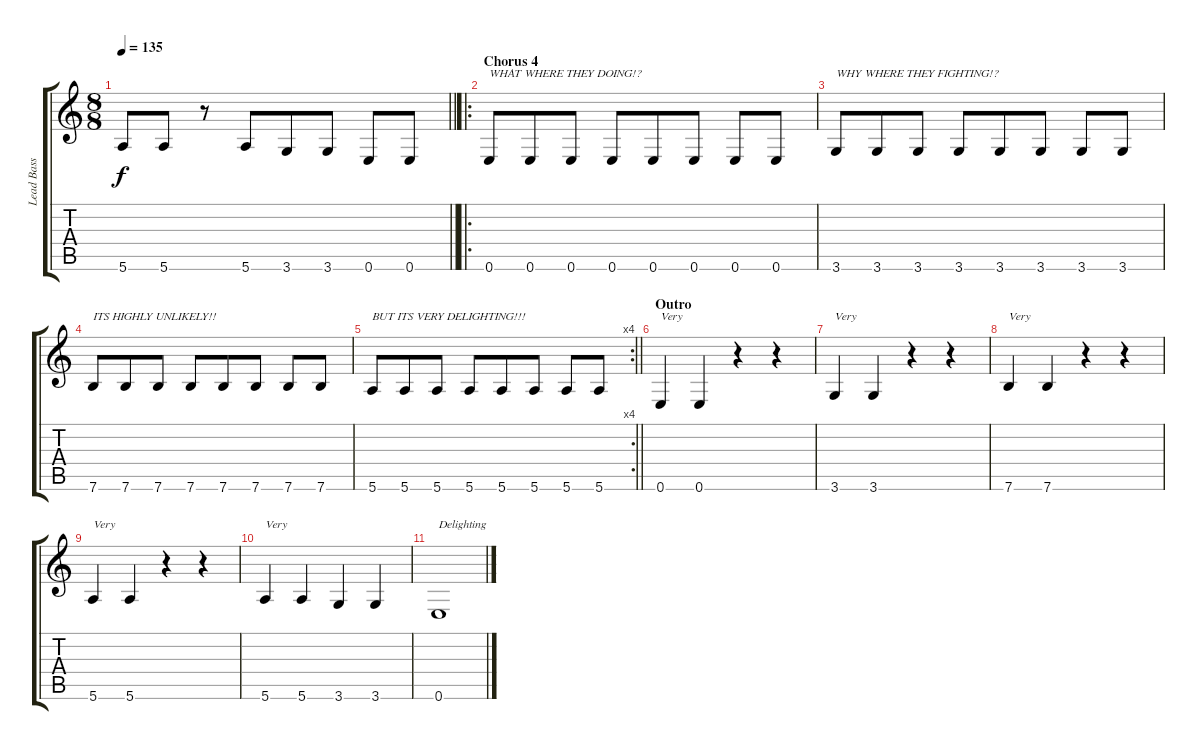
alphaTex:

\track ("Lead Bass" "Lead Bass") {instrument electricbasspick}
\staff {score tabs}
\tuning (E4 B3 G3 D3 A2 E2) {hide}
\ts (8 8)
\tempo 135
\clef g2
\barLineRight lightlight
\ks c
5.6.8{dy f} 5.6.8 r.8 5.6.8 3.6.8 3.6.8 0.6.8 0.6.8 |
\ro
\section ("" "Chorus 4")
0.6.8{txt "WHAT WHERE THEY DOING!?"} 0.6.8 0.6.8 0.6.8 0.6.8 0.6.8 0.6.8 0.6.8 |
3.6.8{txt "WHY WHERE THEY FIGHTING!?"} 3.6.8 3.6.8 3.6.8 3.6.8 3.6.8 3.6.8 3.6.8 |
7.6.8{txt "ITS HIGHLY UNLIKELY!!"} 7.6.8 7.6.8 7.6.8 7.6.8 7.6.8 7.6.8 7.6.8 |
\rc 4
\barLineRight lightlight
5.6.8{txt "BUT ITS VERY DELIGHTING!!!"} 5.6.8 5.6.8 5.6.8 5.6.8 5.6.8 5.6.8 5.6.8 |
\section ("" "Outro")
0.6.4{txt "Very"} 0.6.4 r.4 r.4 |
3.6.4{txt "Very"} 3.6.4 r.4 r.4 |
7.6.4{txt "Very"} 7.6.4 r.4 r.4 |
5.6.4{txt "Very"} 5.6.4 r.4 r.4 |
5.6.4{txt "Very "} 5.6.4 3.6.4 3.6.4 |
0.6.1{txt "Delighting"}
